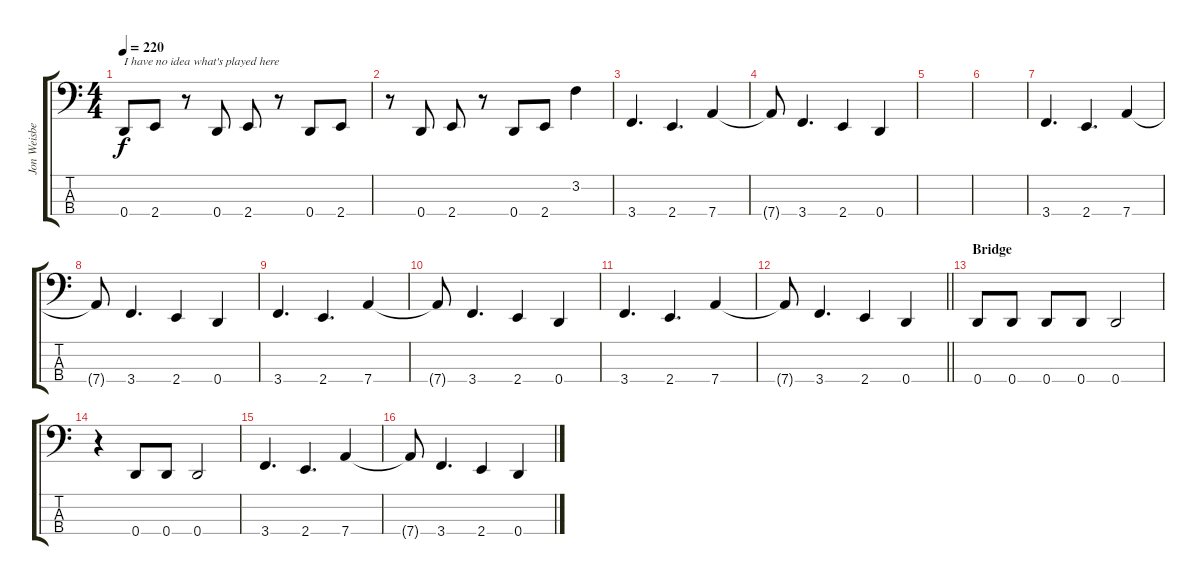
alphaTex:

\track ("Jon Weisberg - Bass" "Jon Weisbe") {instrument electricbasspick}
\staff {score tabs}
\tuning (G2 D2 A1 D1) {hide}
\ts (4 4)
\tempo 220
\clef f4
\ks c
0.4.8{txt "I have no idea what's played here" dy f} 2.4.8 r.8 0.4.8 2.4.8 r.8 0.4.8 2.4.8 |
r.8 0.4.8 2.4.8 r.8 0.4.8 2.4.8 3.2.4 |
3.4.4{d} 2.4.4{d} 7.4.4 |
7.4{t}.8 3.4.4{d} 2.4.4 0.4.4 |
|
|
3.4.4{d} 2.4.4{d} 7.4.4 |
7.4{t}.8 3.4.4{d} 2.4.4 0.4.4 |
3.4.4{d} 2.4.4{d} 7.4.4 |
7.4{t}.8 3.4.4{d} 2.4.4 0.4.4 |
3.4.4{d} 2.4.4{d} 7.4.4 |
\barLineRight lightlight
7.4{t}.8 3.4.4{d} 2.4.4 0.4.4 |
\section ("" "Bridge")
0.4.8 0.4.8 0.4.8 0.4.8 0.4.2 |
r.4 0.4.8 0.4.8 0.4.2 |
3.4.4{d} 2.4.4{d} 7.4.4 |
7.4{t}.8 3.4.4{d} 2.4.4 0.4.4
